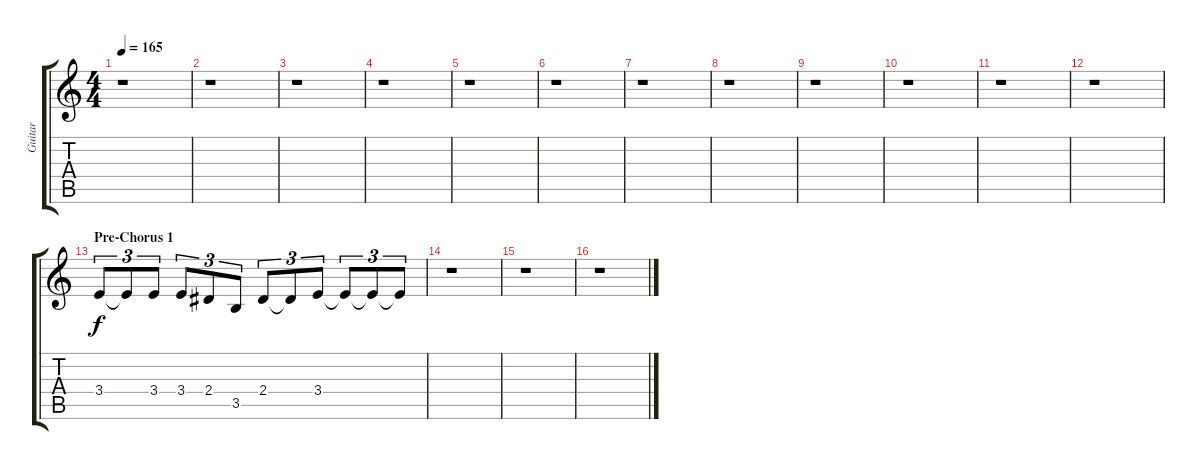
\track ("Guitar" "Guitar") {instrument distortionguitar}
\staff {score tabs}
\tuning (Eb4 Bb3 Gb3 Db3 Ab2 Db2) {hide}
\ts (4 4)
\tempo 165
\clef g2
\ks c
r.1{dy f} |
r.1 |
r.1 |
r.1 |
r.1 |
r.1 |
r.1 |
r.1 |
r.1 |
r.1 |
r.1 |
r.1 |
\section ("" "Pre-Chorus 1")
3.4.8{tu (3 2)} 3.4{t}.8{tu (3 2)} 3.4.8{tu (3 2)} 3.4.8{tu (3 2)} 2.4.8{tu (3 2)} 3.5.8{tu (3 2)} 2.4.8{tu (3 2)} 2.4{t}.8{tu (3 2)} 3.4.8{tu (3 2)} 3.4{t}.8{tu (3 2)} 3.4{t}.8{tu (3 2)} 3.4{t}.8{tu (3 2)} |
r.1 |
r.1 |
r.1
